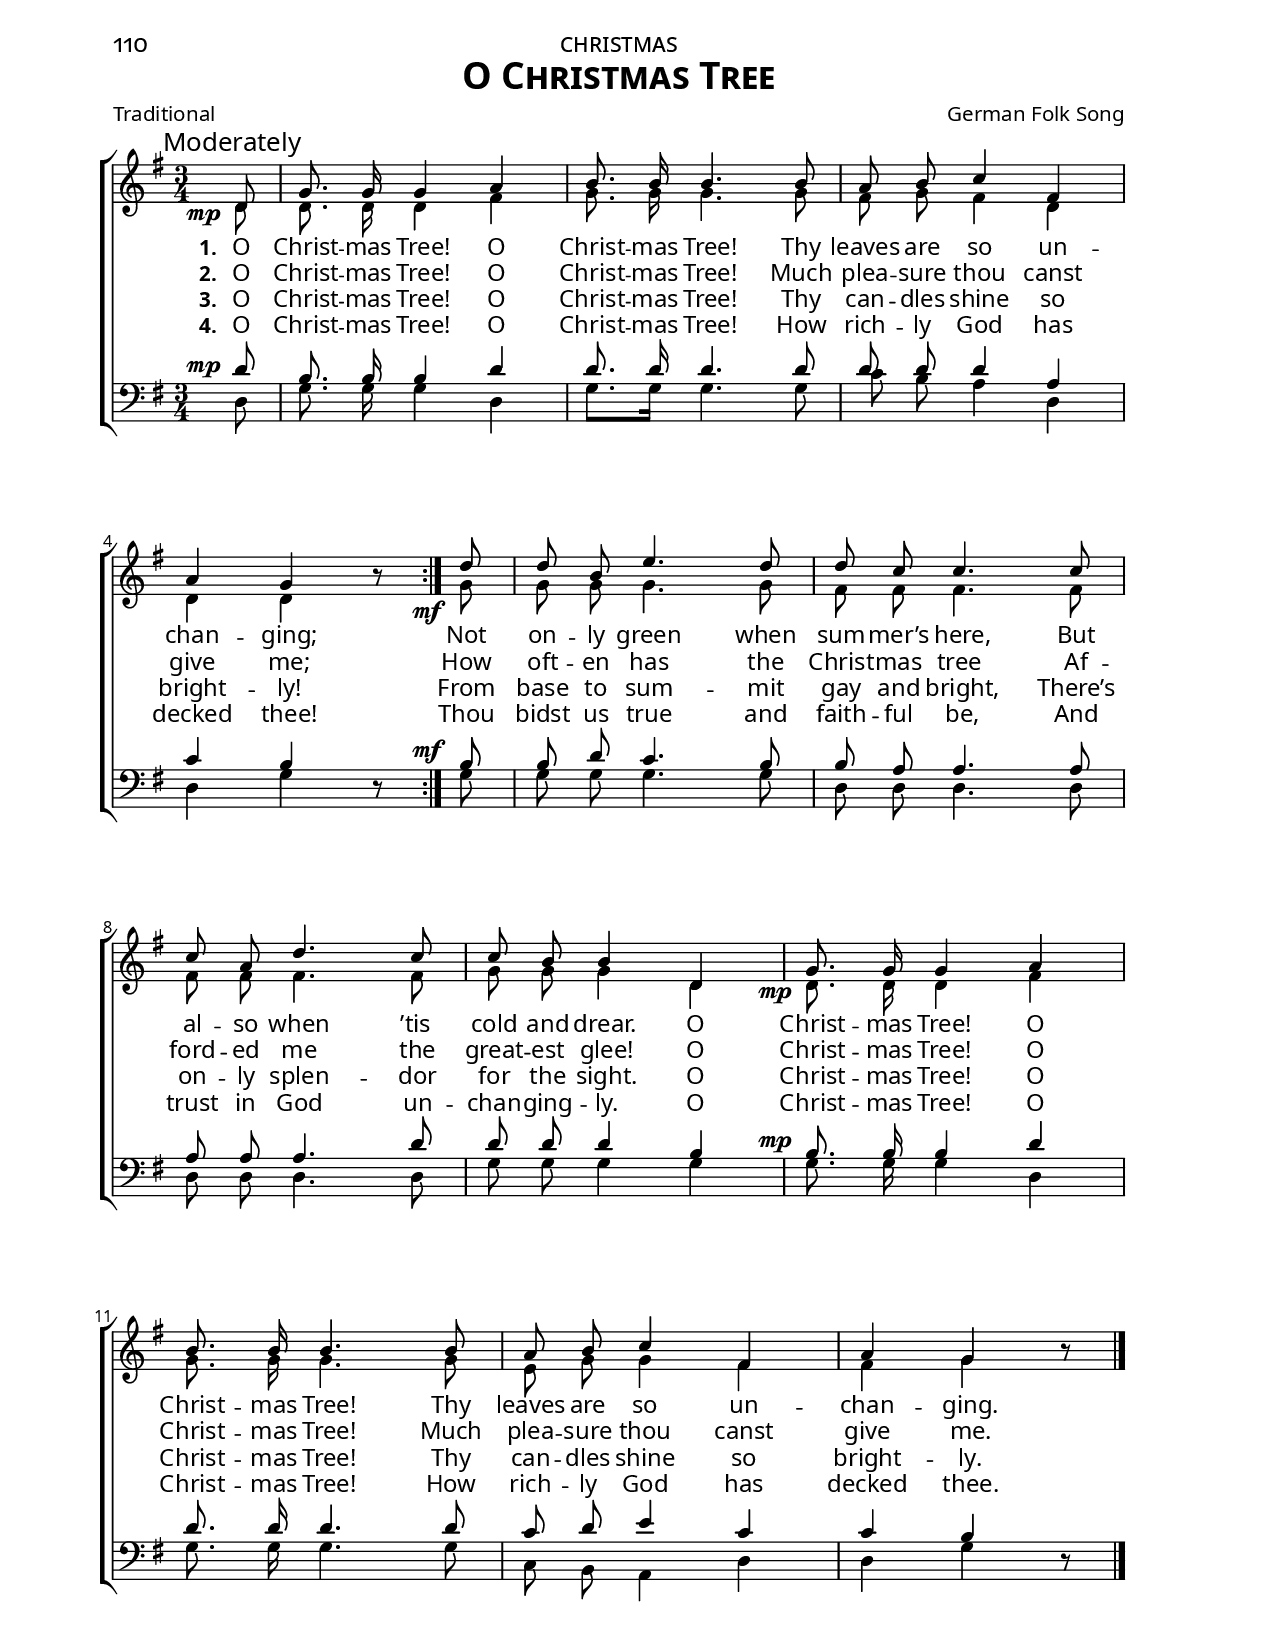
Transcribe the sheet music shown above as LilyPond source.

\version "2.14.2"
\include "util.ly"
\header {
  title = \markup{\override #'(font-name . "Garamond Premier Pro Semibold"){ \abs-fontsize #18 \smallCapsOldStyle"O Christmas Tree"}}
  poet = \markup\oldStyleNum"Traditional"
  composer = \markup\oldStyleNum"German Folk Song"
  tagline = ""
}
\paper {
  paper-height = 11\in
  paper-width = 8.5\in
  indent = 0\in
  %system-system-spacing = #'((basic-distance . 10) (padding . 0))
  %system-system-spacing =
  %  #'((basic-distance . 0)
  %     (minimum-distance . 0)
  %     (padding . -0.35)
  %     (stretchability . 100))
  ragged-last-bottom = ##f
  ragged-bottom = ##f
  two-sided = ##t
  inner-margin = 1\in
  outer-margin = 0.75\in
  top-margin = 0.26\in
  bottom-margin = 0.25\in
  first-page-number = #110
  print-first-page-number = ##t
  headerLine = \markup{\override #'(font-name . "Garamond Premier Pro") \smallCapsOldStyle"christmas"}
  oddHeaderMarkup = \markup\fill-line{
     \override #'(font-name . "Garamond Premier Pro")\abs-fontsize #12.5
     \combine 
        \fill-line{"" \on-the-fly #print-page-number-check-first
        \oldStylePageNum""
        }
        \fill-line{\headerLine}
  }
  evenHeaderMarkup = \markup {
     \override #'(font-name . "Garamond Premier Pro")\abs-fontsize #12.5
     \combine
        \on-the-fly #print-page-number-check-first
        \oldStylePageNum""
        \fill-line{\headerLine}
  }
}
#(set-global-staff-size 18) \paper{ #(define fonts (make-pango-font-tree "Garamond Premier Pro" "Garamond Premier Pro" "Garamond Premier Pro" (/ 18 20))) }
global = {
  \key g \major
  \time 3/4
  \override DynamicLineSpanner #'staff-padding = #0.0
  \override DynamicLineSpanner #'Y-extent = #'(1 . 1)
  \override DynamicText #'X-offset = #-5
}

sopMusic = \relative c' {
  \once \override Score.RehearsalMark #'self-alignment-X = #LEFT
  \mark "Moderately"
  \partial 8 d8_\mp |
  g8.\noBeam g16 g4 a |
  b8.\noBeam b16 b4. b8 |
  a8\noBeam b c4 fis, | \break
  
  \partial 8*5 a g b8\rest \bar ":|"
  \partial 8 d8_\mf |
  d\noBeam b e4. d8 |
  d\noBeam c c4. c8 | \break
  
  c8\noBeam a d4. c8 |
  c\noBeam b b4 d, |
  g8.\noBeam_\mp g16 g4 a | \break
  
  b8.\noBeam b16 b4. b8 |
  a\noBeam b c4 fis, |
  \partial 8*5 a4 g b8\rest \bar "|."
}
sopWords = \lyricmode {
  
}

altoMusic = \relative c' {
  d8 |
  d8.\noBeam d16 d4 fis |
  g8.\noBeam g16 g4. g8 |
  fis8\noBeam g fis4 d |
  
  d d s8 |
  g8 |
  g\noBeam g g4. g8 |
  fis8\noBeam fis fis4. fis8 |
  
  fis\noBeam fis fis4. fis8 |
  g\noBeam g g4 d |
  d8.\noBeam d16 d4 fis |
  
  g8.\noBeam g16 g4. g8 |
  e\noBeam g g4 fis |
  fis g s8 \bar "|."
}
altoWords = \lyricmode {
  \dropLyricsIX
  \set stanza = #"1. "
  O Christ -- mas Tree! O Christ -- mas Tree!
  Thy leaves are so un -- chan -- ging;
  Not on -- ly green when sum -- mer’s here,
  But al -- so when ’tis cold and drear.
  O Christ -- mas Tree! O Christ -- mas Tree!
  Thy leaves are so un -- chan -- ging.
}
altoWordsII = \lyricmode {
  \dropLyricsIX
  \set stanza = #"2. "
  O Christ -- mas Tree! O Christ -- mas Tree!
  Much plea -- sure thou canst give me;
  How oft -- en has the Christ -- mas tree
  Af -- ford -- ed me the great -- est glee!
  O Christ -- mas Tree! O Christ -- mas Tree!
  Much plea -- sure thou canst give me.
}
altoWordsIII = \lyricmode {
  \dropLyricsIX
  \set stanza = #"3. "
  O Christ -- mas Tree! O Christ -- mas Tree!
  Thy can -- dles shine so bright -- ly!
  From base to sum -- mit gay and bright,
  There’s on -- ly splen -- dor for the sight.
  O Christ -- mas Tree! O Christ -- mas Tree!
  Thy can -- dles shine so bright -- ly.
}
altoWordsIV = \lyricmode {
  \dropLyricsIX
  \set stanza = #"4. "
  O Christ -- mas Tree! O Christ -- mas Tree!
  How rich -- ly God has decked thee!
  Thou bidst us true and faith -- ful be,
  And trust in God un -- chan -- ging -- ly.
  O Christ -- mas Tree! O Christ -- mas Tree!
  How rich -- ly God has decked thee.
}
altoWordsV = \lyricmode {
}

tenorMusic = \relative c' {
  d8^\mp |
  b8.\noBeam b16 b4 d |
  d8.\noBeam d16 d4. d8 |
  d\noBeam d d4 a |
  
  c b s8 |
  b8^\mf |
  b\noBeam d c4. b8 |
  b\noBeam a a4. a8 |
  
  a\noBeam a a4. d8 |
  d\noBeam d d4 b |
  b8.\noBeam^\mp b16 b4 d |
  
  d8.\noBeam d16 d4. d8 |
  c\noBeam d e4 c |
  c b s8 \bar "|."
}
tenorWords = \lyricmode {

}

bassMusic = \relative c {
  d8 |
  g8.\noBeam g16 g4 d |
  g8. g16 g4. g8 |
  c8\noBeam b8\noBeam a4 d, |
  
  d g d8\rest |
  g |
  g\noBeam g g4. g8 |
  d\noBeam d d4. d8 |
  
  d\noBeam d d4. d8 |
  g\noBeam g g4 g |
  g8.\noBeam g16 g4 d |
  
  g8.\noBeam g16 g4. g8 |
  c,\noBeam b a4 d |
  d g d8\rest \bar "|."
}
bassWords = \lyricmode {

}

\score {
  <<
   \new ChoirStaff <<
%    \new Lyrics = sopranos \with { \override VerticalAxisGroup #'nonstaff-relatedstaff-spacing = #'((basic-distance . 1)) }
    \new Staff = women <<
      \new Voice = "sopranos" { \voiceOne << \global \sopMusic >> }
      \new Voice = "altos" { \voiceTwo << \global \altoMusic >> }
    >>
    \new Lyrics \with { alignAboveContext = #"women" \override VerticalAxisGroup #'nonstaff-relatedstaff-spacing = #'((basic-distance . 1))} \lyricsto "sopranos" \sopWords
    \new Lyrics = "altosV"  \with { alignBelowContext = #"women" } \lyricsto "sopranos" \altoWordsV
    \new Lyrics = "altosIV"  \with { alignBelowContext = #"women" } \lyricsto "sopranos" \altoWordsIV
    \new Lyrics = "altosIII"  \with { alignBelowContext = #"women" } \lyricsto "sopranos" \altoWordsIII
    \new Lyrics = "altosII"  \with { alignBelowContext = #"women" } \lyricsto "sopranos" \altoWordsII
    \new Lyrics = "altos"  \with { alignBelowContext = #"women" \override VerticalAxisGroup #'nonstaff-relatedstaff-spacing = #'((padding . -0.5))} \lyricsto "sopranos" \altoWords
   \new Staff = men <<
      \clef bass
      \new Voice = "tenors" { \voiceOne << \global \tenorMusic >> }
      \new Voice = "basses" { \voiceTwo << \global \bassMusic >> }
    >>
    \new Lyrics \with { alignAboveContext = #"men" \override VerticalAxisGroup #'nonstaff-relatedstaff-spacing = #'((basic-distance . 1)) } \lyricsto "tenors" \tenorWords
    \new Lyrics \with { alignBelowContext = #"men" \override VerticalAxisGroup #'nonstaff-relatedstaff-spacing = #'((basic-distance . 1)) } \lyricsto "basses" \bassWords
  >>
%    \new PianoStaff << \new Staff { \new Voice { \pianoRH } } \new Staff { \clef "bass" \pianoLH } >>
  >>
  \layout {
  \context {
    \Lyrics
    \override LyricText #'font-size = #1.3
  }
    \context {
      \Score
      %\override SpacingSpanner #'base-shortest-duration = #(ly:make-moment 1 8)
      %\override SpacingSpanner #'common-shortest-duration = #(ly:make-moment 1 4)
    }
    \context {
      % Remove all empty staves
      % \Staff \RemoveEmptyStaves \override VerticalAxisGroup #'remove-first = ##t
    }
    \context {
      \Lyrics
      \override LyricText #'X-offset = #center-on-word
    }
  }
}

